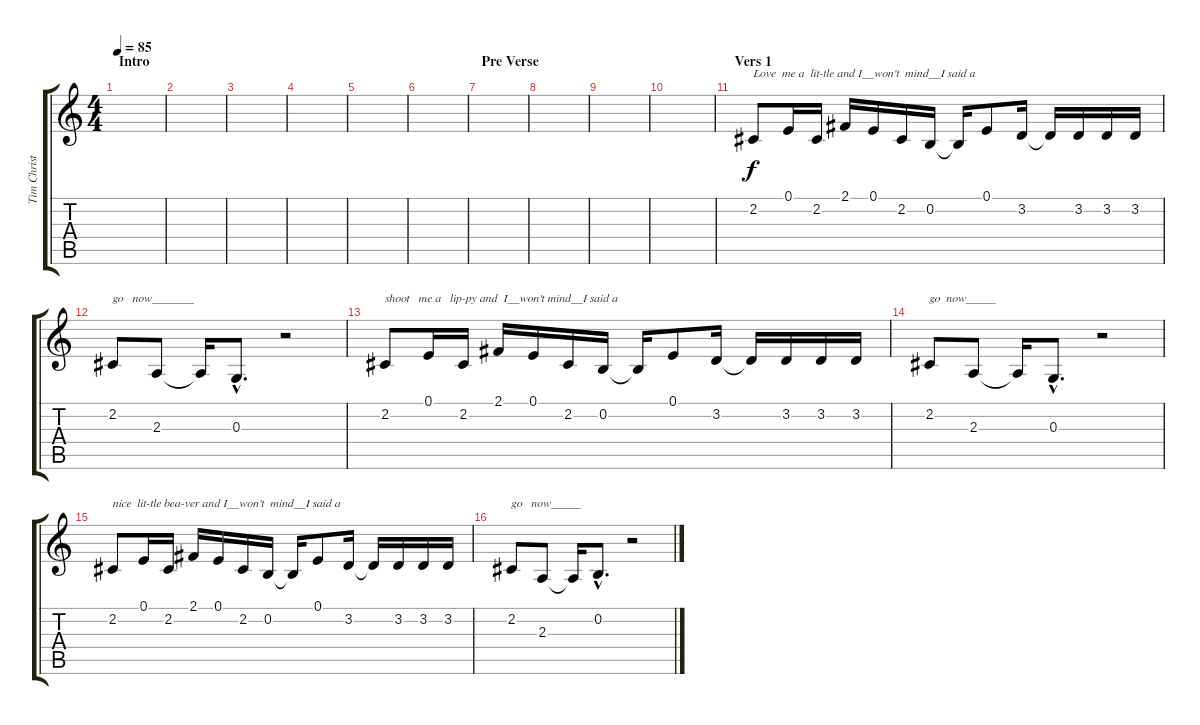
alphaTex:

\track ("Tim Christensen (Vocal)" "Tim Christ") {instrument bassoon}
\staff {score tabs}
\tuning (E4 B3 G3 D3 A2 E2) {hide}
\ts (4 4)
\section ("" "Intro")
\tempo 85
\clef g2
\ks c
|
|
|
|
|
|
\section ("" "Pre Verse")
|
|
|
|
\section ("" "Vers 1")
2.2.8{txt "Love  me a  lit-tle and I__won't  mind__I said a"} 0.1.16 2.2.16 2.1.16 0.1.16 2.2.16 0.2.16 0.2{t}.16 0.1.8 3.2.16 3.2{t}.16 3.2.16 3.2.16 3.2.16 |
2.2.8{txt "go   now_______"} 2.3.8 2.3{t}.16 0.3{hac}.8{d} r.2 |
2.2.8{txt "shoot   me a   lip-py and  I__won't mind__I said a"} 0.1.16 2.2.16 2.1.16 0.1.16 2.2.16 0.2.16 0.2{t}.16 0.1.8 3.2.16 3.2{t}.16 3.2.16 3.2.16 3.2.16 |
2.2.8{txt "go  now_____"} 2.3.8 2.3{t}.16 0.3{hac}.8{d} r.2 |
2.2.8{txt "nice  lit-tle bea-ver and I__won't  mind__I said a"} 0.1.16 2.2.16 2.1.16 0.1.16 2.2.16 0.2.16 0.2{t}.16 0.1.8 3.2.16 3.2{t}.16 3.2.16 3.2.16 3.2.16 |
2.2.8{txt "go   now_____"} 2.3.8 2.3{t}.16 0.2{hac}.8{d} r.2
